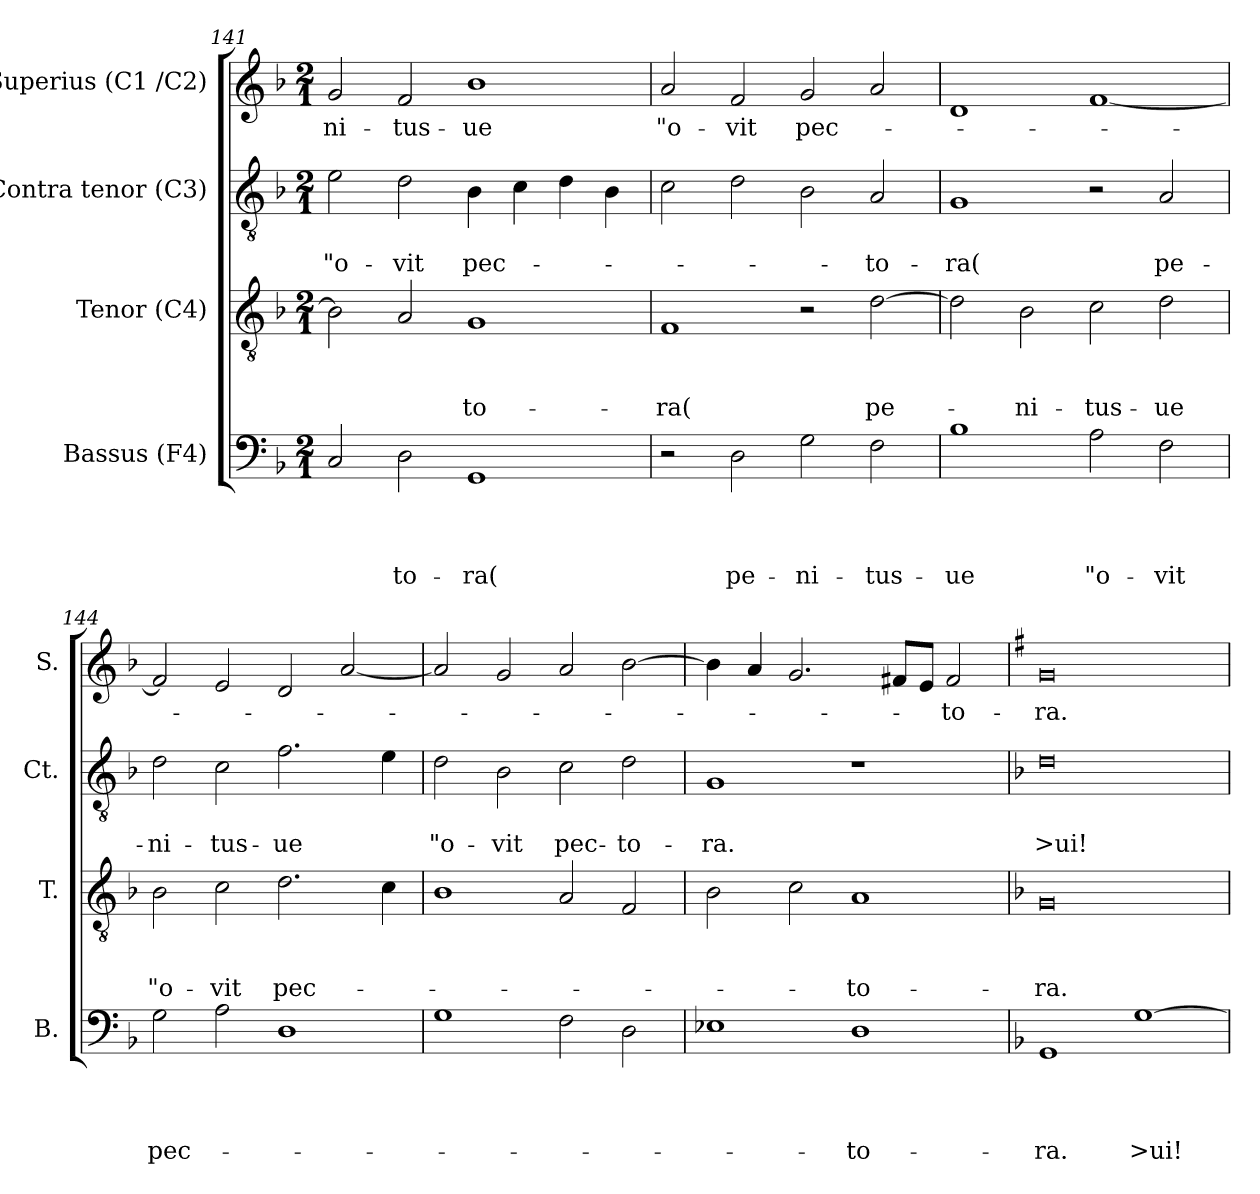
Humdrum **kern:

**kern	**text	**text	**text	**text	**kern	**text	**text	**text	**kern	**text	**text	**kern	**text
*part4	*part4	*part4	*part4	*part4	*part3	*part3	*part3	*part3	*part2	*part2	*part2	*part1	*part1
*staff4	*staff4	*staff4	*staff4	*staff4	*staff3	*staff3	*staff3	*staff3	*staff2	*staff2	*staff2	*staff1	*staff1
*I"Bassus (F4)	*	*	*	*	*I"Tenor (C4)	*	*	*	*I"Contra tenor (C3)	*	*	*I"Superius (C1 /C2)	*
*I'B.	*	*	*	*	*I'T.	*	*	*	*I'Ct.	*	*	*I'S.	*
*clefF4	*	*	*	*	*clefGv2	*	*	*	*clefGv2	*	*	*clefG2	*
*k[b-]	*	*	*	*	*k[b-]	*	*	*	*k[b-]	*	*	*k[b-]	*
*F:	*	*	*	*	*F:	*	*	*	*F:	*	*	*F:	*
*M2/1	*	*	*	*	*M2/1	*	*	*	*M2/1	*	*	*M2/1	*
=141	=141	=141	=141	=141	=141	=141	=141	=141	=141	=141	=141	=141	=141
!	!	!	!	!	!	!	!	!	!	!	!LO:LY:b	!	!LO:LY:b
2C/	.	.	.	.	2B-\]	.	.	.	2e\	.	"o-	2g/	-ni-
!	!	!	!	!LO:LY:b	!	!	!	!	!	!	!LO:LY:b	!	!LO:LY:b
2D\	.	.	.	-to-	2A/	.	.	.	2d\	.	-vit	2f/	-tus-
!	!	!	!	!LO:LY:b	!	!	!	!LO:LY:b	!	!	!LO:LY:b	!	!LO:LY:b
1GG	.	.	.	-ra(	1G	.	.	-to-	4B-\	.	pec-	1b-	-ue
.	.	.	.	.	.	.	.	.	4c\	.	.	.	.
.	.	.	.	.	.	.	.	.	4d\	.	.	.	.
.	.	.	.	.	.	.	.	.	4B-\	.	.	.	.
!!LO:PB:g=z
=142	=142	=142	=142	=142	=142	=142	=142	=142	=142	=142	=142	=142	=142
!	!	!	!	!	!	!	!	!LO:LY:b	!	!	!	!	!LO:LY:b
2r	.	.	.	.	1F	.	.	-ra(	2c\	.	.	2a/	"o-
!	!	!	!	!LO:LY:b	!	!	!	!	!	!	!	!	!LO:LY:b
2D\	.	.	.	pe-	.	.	.	.	2d\	.	.	2f/	-vit
!	!	!	!	!LO:LY:b	!	!	!	!	!	!	!	!	!LO:LY:b
2G\	.	.	.	-ni-	2r	.	.	.	2B-\	.	.	2g/	pec-
!	!	!	!	!LO:LY:b	!	!	!	!LO:LY:b	!	!	!LO:LY:b	!	!
2F\	.	.	.	-tus-	[>2d\	.	.	pe-	2A/	.	-to-	2a/	.
=143	=143	=143	=143	=143	=143	=143	=143	=143	=143	=143	=143	=143	=143
!	!	!	!	!LO:LY:b	!	!	!	!	!	!	!LO:LY:b	!	!
1B-	.	.	.	-ue	2d\]	.	.	.	1G	.	-ra(	1d	.
!	!	!	!	!	!	!	!	!LO:LY:b	!	!	!	!	!
.	.	.	.	.	2B-\	.	.	-ni-	.	.	.	.	.
!	!	!	!	!LO:LY:b	!	!	!	!LO:LY:b	!	!	!	!	!
2A\	.	.	.	"o-	2c\	.	.	-tus-	2r	.	.	[<1f	.
!	!	!	!	!LO:LY:b	!	!	!	!LO:LY:b	!	!	!LO:LY:b	!	!
2F\	.	.	.	-vit	2d\	.	.	-ue	2A/	.	pe-	.	.
=144	=144	=144	=144	=144	=144	=144	=144	=144	=144	=144	=144	=144	=144
!	!	!	!	!LO:LY:b	!	!	!	!LO:LY:b	!	!	!LO:LY:b	!	!
2G\	.	.	.	pec-	2B-\	.	.	"o-	2d\	.	-ni-	2f/]	.
!	!	!	!	!	!	!	!	!LO:LY:b	!	!	!LO:LY:b	!	!
2A\	.	.	.	.	2c\	.	.	-vit	2c\	.	-tus-	2e/	.
!	!	!	!	!	!	!	!	!LO:LY:b	!	!	!LO:LY:b	!	!
1D	.	.	.	.	2.d\	.	.	pec-	2.f\	.	-ue	2d/	.
.	.	.	.	.	.	.	.	.	.	.	.	[<2a/	.
.	.	.	.	.	4c\	.	.	.	4e\	.	.	.	.
!!LO:LB:g=z
=145	=145	=145	=145	=145	=145	=145	=145	=145	=145	=145	=145	=145	=145
!	!	!	!	!	!	!	!	!	!	!	!LO:LY:b	!	!
1G	.	.	.	.	1B-	.	.	.	2d\	.	"o-	2a/]	.
!	!	!	!	!	!	!	!	!	!	!	!LO:LY:b	!	!
.	.	.	.	.	.	.	.	.	2B-\	.	-vit	2g/	.
!	!	!	!	!	!	!	!	!	!	!	!LO:LY:b	!	!
2F\	.	.	.	.	2A/	.	.	.	2c\	.	pec-	2a/	.
!	!	!	!	!	!	!	!	!	!	!	!LO:LY:b	!	!
2D\	.	.	.	.	2F/	.	.	.	2d\	.	-to-	[>2b-\	.
=146	=146	=146	=146	=146	=146	=146	=146	=146	=146	=146	=146	=146	=146
!	!	!	!	!	!	!	!	!	!	!	!LO:LY:b	!	!
1E-	.	.	.	.	2B-\	.	.	.	1G	.	-ra.	4b-\]	.
.	.	.	.	.	.	.	.	.	.	.	.	4a/	.
.	.	.	.	.	2c\	.	.	.	.	.	.	2.g/	.
!	!	!	!	!LO:LY:b	!	!	!	!LO:LY:b	!	!	!	!	!
1D	.	.	.	-to-	1A	.	.	-to-	1r	.	.	.	.
.	.	.	.	.	.	.	.	.	.	.	.	8f#/L	.
.	.	.	.	.	.	.	.	.	.	.	.	8e/J	.
!	!	!	!	!	!	!	!	!	!	!	!	!	!LO:LY:b
.	.	.	.	.	.	.	.	.	.	.	.	2f#/	-to-
=147	=147	=147	=147	=147	=147	=147	=147	=147	=147	=147	=147	=147	=147
*	*	*	*	*	*	*	*	*	*	*	*	*k[f#]	*
*	*	*	*	*	*	*	*	*	*	*	*	*G:	*
!	!	!	!	!LO:LY:b	!	!	!	!LO:LY:b	!	!	!LO:LY:b	!	!LO:LY:b
1GG	.	.	.	-ra.	0G	.	.	-ra.	0d	.	>ui!	0g	-ra.
!	!	!	!	!LO:LY:b	!	!	!	!	!	!	!	!	!
[>1G	.	.	.	>ui!	.	.	.	.	.	.	.	.	.
=	=	=	=	=	=	=	=	=	=	=	=	=	=
*-	*-	*-	*-	*-	*-	*-	*-	*-	*-	*-	*-	*-	*-
